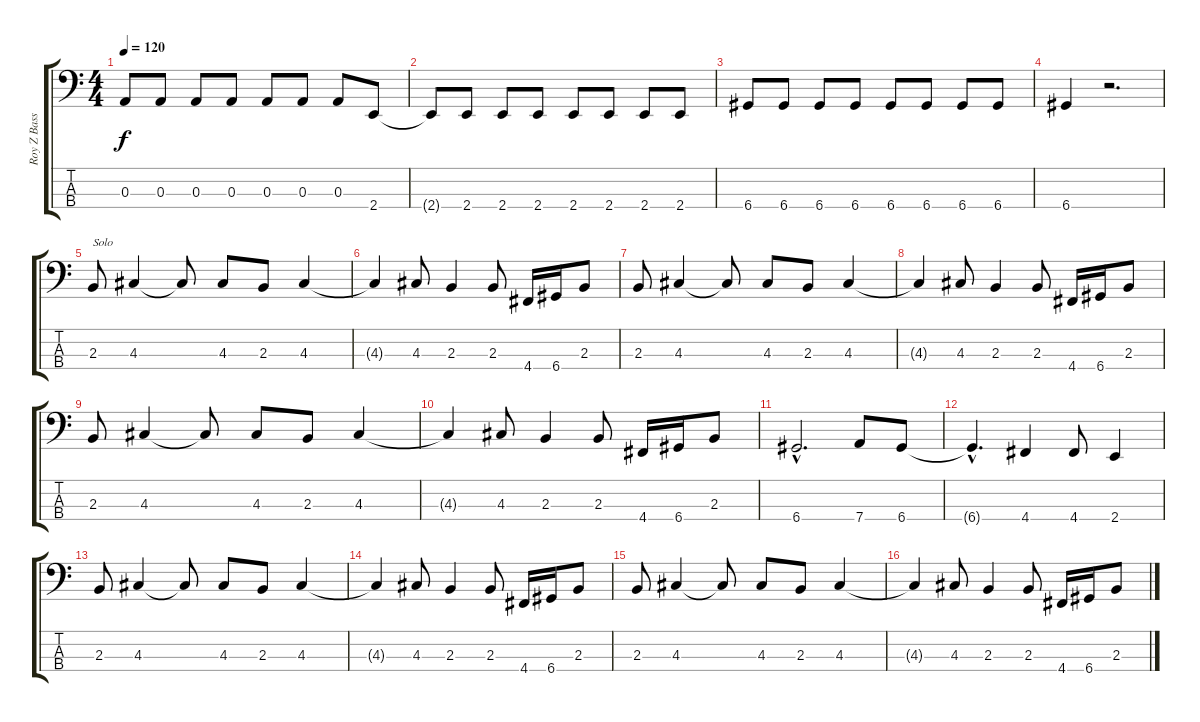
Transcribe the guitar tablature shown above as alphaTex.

\track ("Roy Z Bass" "Roy Z Bass") {instrument electricbasspick}
\staff {score tabs}
\tuning (G2 D2 A1 D1) {hide}
\ts (4 4)
\tempo 120
\clef f4
\ks c
0.3.8{dy f} 0.3.8 0.3.8 0.3.8 0.3.8 0.3.8 0.3.8 2.4.8 |
2.4{t}.8 2.4.8 2.4.8 2.4.8 2.4.8 2.4.8 2.4.8 2.4.8 |
6.4.8 6.4.8 6.4.8 6.4.8 6.4.8 6.4.8 6.4.8 6.4.8 |
6.4.4 r.2{d} |
2.3.8{txt "Solo"} 4.3.4 4.3{t}.8 4.3.8 2.3.8 4.3.4 |
4.3{t}.4 4.3.8 2.3.4 2.3.8 4.4.16 6.4.16 2.3.8 |
2.3.8 4.3.4 4.3{t}.8 4.3.8 2.3.8 4.3.4 |
4.3{t}.4 4.3.8 2.3.4 2.3.8 4.4.16 6.4.16 2.3.8 |
2.3.8 4.3.4 4.3{t}.8 4.3.8 2.3.8 4.3.4 |
4.3{t}.4 4.3.8 2.3.4 2.3.8 4.4.16 6.4.16 2.3.8 |
6.4{hac}.2{d} 7.4.8 6.4.8 |
6.4{hac t}.4{d} 4.4.4 4.4.8 2.4.4 |
2.3.8 4.3.4 4.3{t}.8 4.3.8 2.3.8 4.3.4 |
4.3{t}.4 4.3.8 2.3.4 2.3.8 4.4.16 6.4.16 2.3.8 |
2.3.8 4.3.4 4.3{t}.8 4.3.8 2.3.8 4.3.4 |
4.3{t}.4 4.3.8 2.3.4 2.3.8 4.4.16 6.4.16 2.3.8
